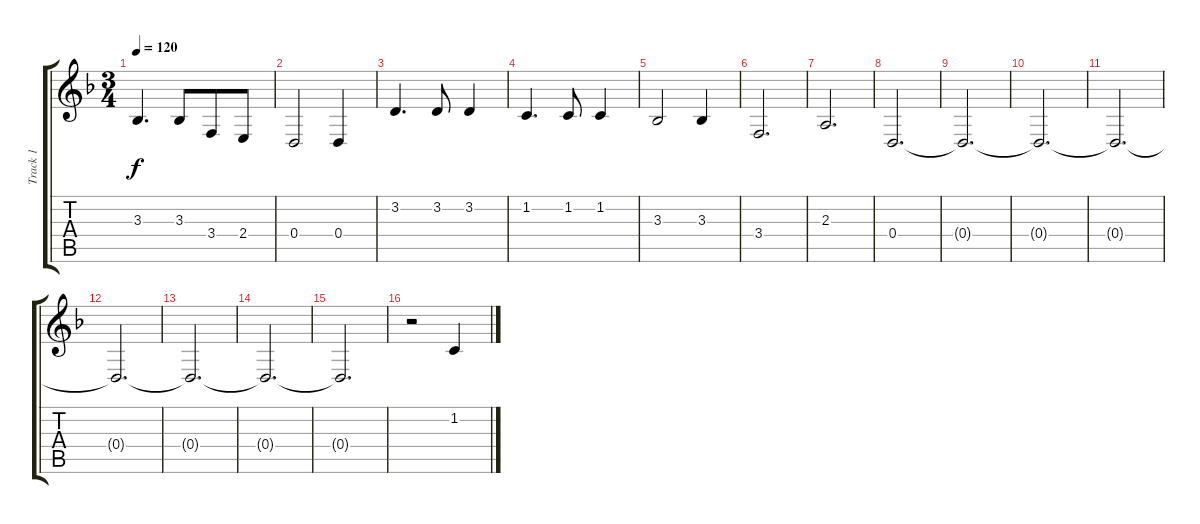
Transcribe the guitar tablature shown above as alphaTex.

\track ("Track 1" "Track 1") {instrument cello}
\staff {score tabs}
\tuning (E4 B3 G3 D3 A2 E2) {hide}
\ts (3 4)
\tempo 120
\clef g2
\ks dminor
3.3.4{d dy f} 3.3.8{beam merge} 3.4.8 2.4.8 |
0.4.2 0.4.4 |
3.2.4{d} 3.2.8 3.2.4 |
1.2.4{d} 1.2.8 1.2.4 |
3.3.2 3.3.4 |
3.4.2{d} |
2.3.2{d} |
0.4.2{d} |
0.4{t}.2{d} |
0.4{t}.2{d} |
0.4{t}.2{d} |
0.4{t}.2{d} |
0.4{t}.2{d} |
0.4{t}.2{d} |
0.4{t}.2{d} |
r.2 1.2.4
